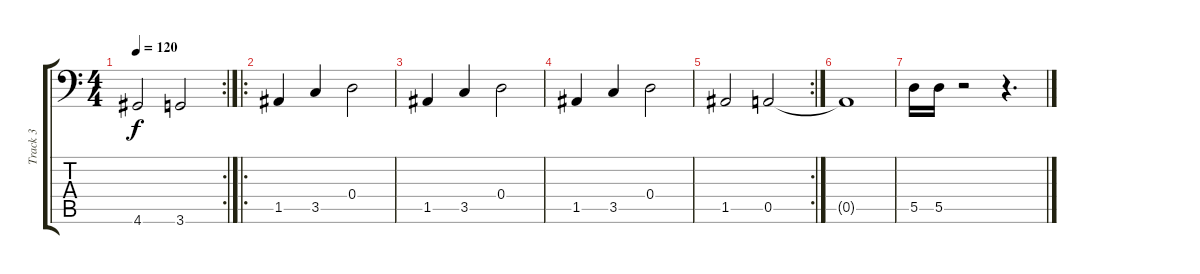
\track ("Track 3" "Track 3") {instrument electricbasspick}
\staff {score tabs}
\tuning (E3 B2 G2 D2 A1 E1) {hide}
\rc 2
\ts (4 4)
\tempo 120
\clef f4
\ks c
4.6.2{dy f} 3.6.2 |
\ro
1.5.4 3.5.4 0.4.2 |
1.5.4 3.5.4 0.4.2 |
1.5.4 3.5.4 0.4.2 |
\rc 2
1.5.2 0.5.2 |
0.5{t}.1 |
5.5.16 5.5.16 r.2 r.4{d}
